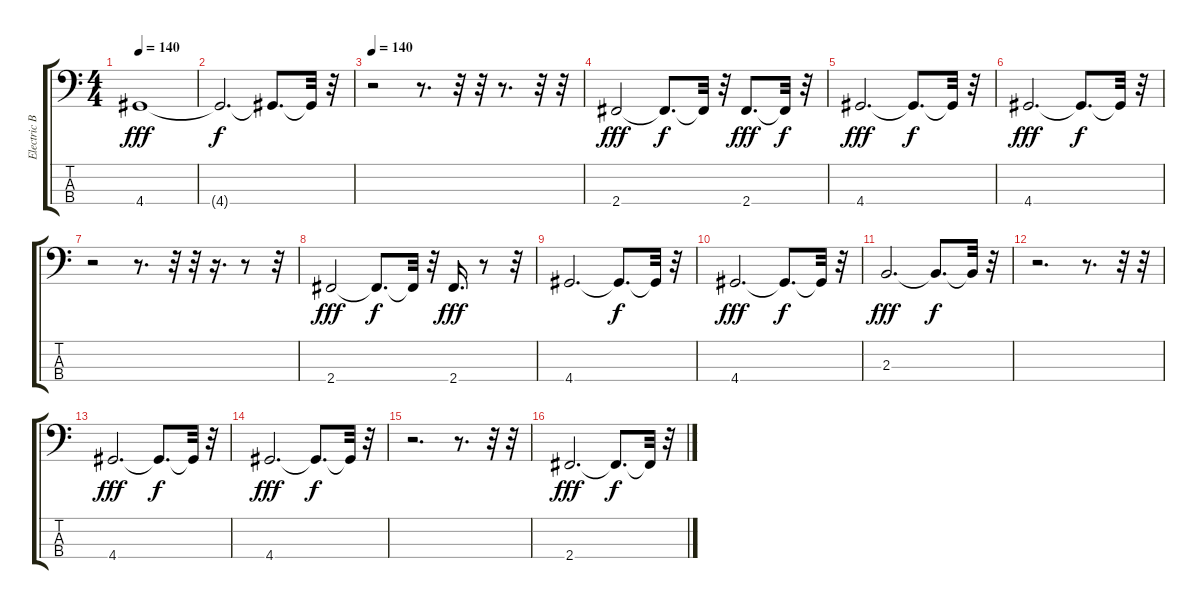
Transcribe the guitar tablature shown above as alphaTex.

\track ("Electric Bass" "Electric B") {instrument electricbassfinger}
\staff {score tabs}
\tuning (G2 D2 A1 E1) {hide}
\ts (4 4)
\tempo 140
\clef f4
\ks c
4.4.1{dy fff} |
4.4{t}.2{d dy f} 4.4{t}.8{d} 4.4{t}.32 r.32 |
\tempo 140
r.2{volume 13} r.8{d} r.32 r.32 r.8{d volume 13} r.32 r.32 |
2.4.2{dy fff} 2.4{t}.8{d dy f} 2.4{t}.32 r.32 2.4.8{d dy fff volume 13} 2.4{t}.32{dy f} r.32 |
4.4.2{d dy fff} 4.4{t}.8{d dy f} 4.4{t}.32 r.32 |
4.4.2{d dy fff volume 13} 4.4{t}.8{d dy f} 4.4{t}.32 r.32 |
r.2{volume 13} r.8{d} r.32 r.32 r.16{d volume 13} r.8 r.32 |
2.4.2{dy fff volume 12} 2.4{t}.8{d dy f} 2.4{t}.32 r.32 2.4.16{d dy fff volume 13} r.8 r.32 |
4.4.2{d volume 12} 4.4{t}.8{d dy f} 4.4{t}.32 r.32 |
4.4.2{d dy fff volume 13} 4.4{t}.8{d dy f} 4.4{t}.32 r.32 |
2.3.2{d dy fff volume 13} 2.3{t}.8{d dy f} 2.3{t}.32 r.32 |
r.2{d volume 13} r.8{d} r.32 r.32 |
4.4.2{d dy fff volume 13} 4.4{t}.8{d dy f} 4.4{t}.32 r.32 |
4.4.2{d dy fff volume 13} 4.4{t}.8{d dy f} 4.4{t}.32 r.32 |
r.2{d volume 13} r.8{d} r.32 r.32 |
2.4.2{d dy fff volume 13} 2.4{t}.8{d dy f} 2.4{t}.32 r.32
